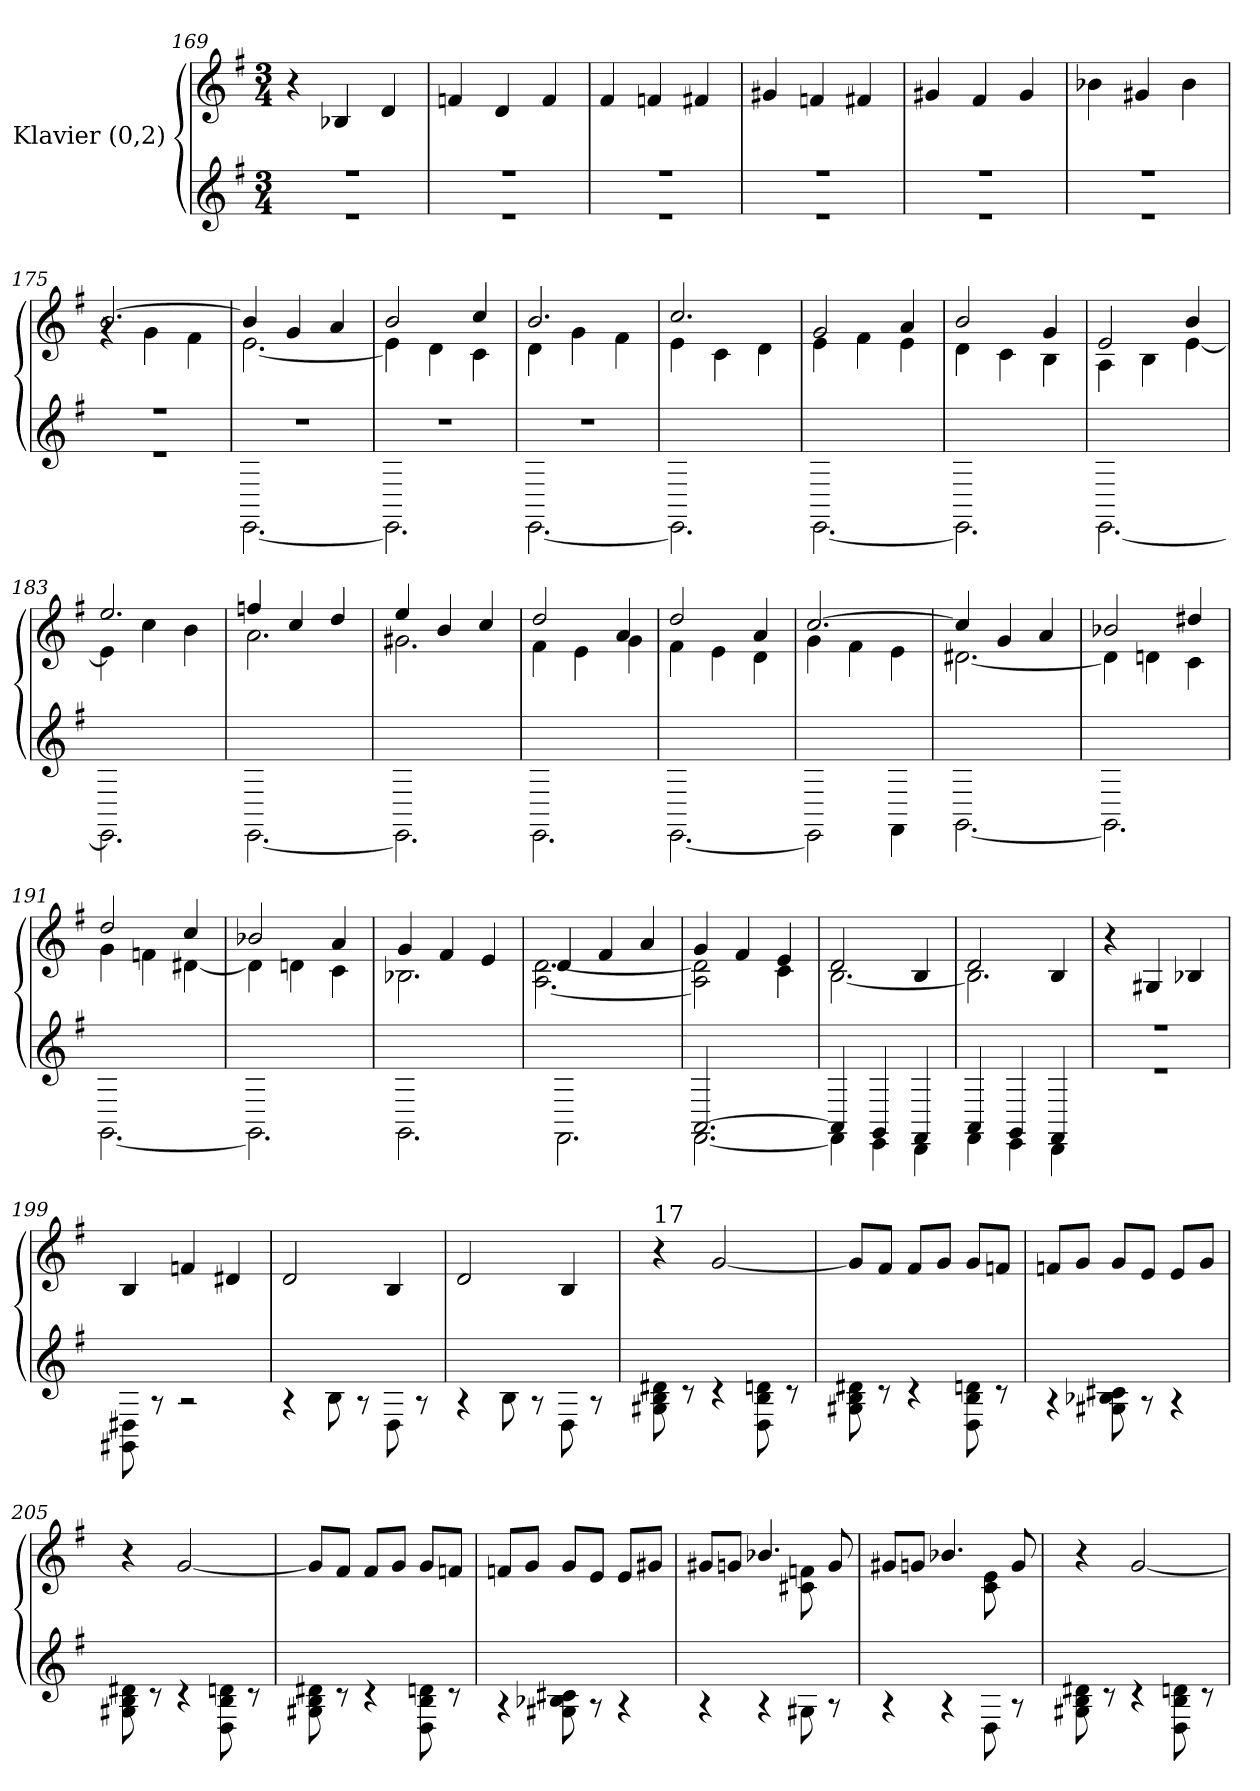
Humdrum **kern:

**kern	**kern
*part1	*part1
*staff2	*staff1
*I"Klavier (0,2)	*
*clefG2	*clefG2
*k[f#]	*k[f#]
*M3/4	*M3/4
=169	=169
*^	*
2.r	2.r	4r
.	.	4B-X/
.	.	4d/
=170	=170	=170
2.r	2.r	4fn/
.	.	4d/
.	.	4f/
=171	=171	=171
2.r	2.r	4f#/
.	.	4fn/
.	.	4f#X/
!!LO:LB:g=z
=172	=172	=172
2.r	2.r	4g#X/
.	.	4fn/
.	.	4f#X/
=173	=173	=173
2.r	2.r	4g#X/
.	.	4f#/
.	.	4g#/
=174	=174	=174
2.r	2.r	4b-X\
.	.	4g#X/
.	.	4b-\
=175	=175	=175
*	*	*^
2.r	2.r	[2.b/	4rg
.	.	.	4g\
.	.	.	4f#\
=176	=176	=176	=176
*8ba	*	*	*
2.r	[2.EEE\	4b/]	[2.e\
.	.	4g/	.
.	.	4a/	.
=177	=177	=177	=177
2.r	2.EEE\]	2b/	4e\]
.	.	.	4d\
.	.	4cc/	4c\
=178	=178	=178	=178
2.r	[2.EEE\	2.b/	4d\
.	.	.	4g\
.	.	.	4f#\
!!LO:LB:g=z	!!
=179	=179	=179	=179
2.ryy	2.EEE\]	2.cc/	4e\
.	.	.	4c\
.	.	.	4d\
=180	=180	=180	=180
2.ryy	[2.EEE\	2g/	4e\
.	.	.	4f#\
.	.	4a/	4e\
=181	=181	=181	=181
2.ryy	2.EEE\]	2b/	4d\
.	.	.	4c\
.	.	4g/	4B\
=182	=182	=182	=182
2.ryy	[2.EEE\	2e/	4A\
.	.	.	4B\
.	.	4b/	[4e\
=183	=183	=183	=183
2.ryy	2.EEE\]	2.ee/	4e\]
.	.	.	4cc\
.	.	.	4b\
=184	=184	=184	=184
2.ryy	[2.EEE\	4ffn/	2.a\
.	.	4cc/	.
.	.	4dd/	.
=185	=185	=185	=185
2.ryy	2.EEE\]	4ee/	2.g#X\
.	.	4b/	.
.	.	4cc/	.
!!LO:LB:g=z	!!
=186	=186	=186	=186
2.ryy	2.EEE\	2dd/	4f#\
.	.	.	4e\
.	.	4a/	4g\
=187	=187	=187	=187
2.ryy	[2.EEE\	2dd/	4f#\
.	.	.	4e\
.	.	4a/	4d\
=188	=188	=188	=188
2.ryy	2EEE\]	[2.cc/	4g\
.	.	.	4f#\
.	4FFF#\	.	4e\
=189	=189	=189	=189
2.ryy	[2.GGG\	4cc/]	[2.d#X\
.	.	4g/	.
.	.	4a/	.
=190	=190	=190	=190
2.ryy	2.GGG\]	2b-X/	4d#\]
.	.	.	4dn\
.	.	4dd#X/	4c\
=191	=191	=191	=191
2.ryy	[2.GGG\	2dd/	4g\
.	.	.	4fn\
.	.	4cc/	[4d#X\
=192	=192	=192	=192
2.ryy	2.GGG\]	2b-X/	4d#\]
.	.	.	4dn\
.	.	4a/	4c\
!!LO:PB:g=z	!!
=193	=193	=193	=193
2.ryy	2.GGG\	4g/	2.B-X\
.	.	4f#/	.
.	.	4e/	.
=194	=194	=194	=194
2.ryy	2.FFF#\	4d/	[2.A\ [2.d\
.	.	4f#/	.
.	.	4a/	.
=195	=195	=195	=195
[2.AAA/	[2.FFF#\	4g/	2A\] 2d\]
.	.	4f#/	.
.	.	4e/	4c\
=196	=196	=196	=196
4AAA/]	4FFF#\]	2d/	[2.B\
4GGG/	4EEE\	.	.
4FFF#/	4DDD\	4B/	.
=197	=197	=197	=197
4AAA/	4FFF#\	2d/	2.B\]
4GGG/	4EEE\	.	.
4FFF#/	4DDD\	4B/	.
*	*	*v	*v
=198	=198	=198
*X8ba	*	*
2.r	2.r	4r
.	.	4G#X/
.	.	4B-X/
=199	=199	=199
2.ryy	8GG#X\ 8D#X\	4B/
.	8r	.
.	2r	4fn/
.	.	4d#X/
!!LO:LB:g=z
=200	=200	=200
2.ryy	4r	2d/
.	8B\	.
.	8r	.
.	8D\	4B/
.	8r	.
=201	=201	=201
2.ryy	4r	2d/
.	8B\	.
.	8r	.
.	8D\	4B/
.	8r	.
=202	=202	=202
!	!	!LO:TX:a:t=17
2.ryy	8G#X\ 8B\ 8d#X\	4r
.	8r	.
.	4r	[2g/
.	8D\ 8B\ 8dn\	.
.	8r	.
=203	=203	=203
2.ryy	8G#X\ 8B\ 8d#X\	8g/L]
.	8r	8f#/J
.	4r	8f#/L
.	.	8g/J
.	8D\ 8B\ 8dn\	8g/L
.	8r	8fn/J
=204	=204	=204
2.ryy	4r	8fn/L
.	.	8g/J
.	8G#X\ 8B-X\ 8c#X\	8g/L
.	8r	8e/J
.	4r	8e/L
.	.	8g/J
=205	=205	=205
2.ryy	8G#X\ 8B\ 8d#X\	4r
.	8r	.
.	4r	[2g/
.	8D\ 8B\ 8dn\	.
.	8r	.
!!LO:LB:g=z
=206	=206	=206
2.ryy	8G#X\ 8B\ 8d#X\	8g/L]
.	8r	8f#/J
.	4r	8f#/L
.	.	8g/J
.	8D\ 8B\ 8dn\	8g/L
.	8r	8fn/J
=207	=207	=207
2.ryy	4r	8fn/L
.	.	8g/J
.	8G#X\ 8B-X\ 8c#X\	8g/L
.	8r	8e/J
.	4r	8e/L
.	.	8g#X/J
=208	=208	=208
*	*	*^
2.ryy	4r	8g#X/L	2ryy
.	.	8gn/J	.
.	4r	4.b-X/	.
.	8G#X\	.	8c#X\ 8fn\
.	8r	8g/	8ryy
=209	=209	=209	=209
2.ryy	4r	8g#X/L	2ryy
.	.	8gn/J	.
.	4r	4.b-X/	.
.	8D\	.	8c\ 8e\
.	8r	8g/	8ryy
=210	=210	=210	=210
!	!	!LO:TX:a:t=18	!
*	*	*v	*v
2.ryy	8G#X\ 8B\ 8d#X\	4r
.	8r	.
.	4r	[2g/
.	8D\ 8B\ 8dn\	.
.	8r	.
*v	*v	*
=	=
*-	*-
